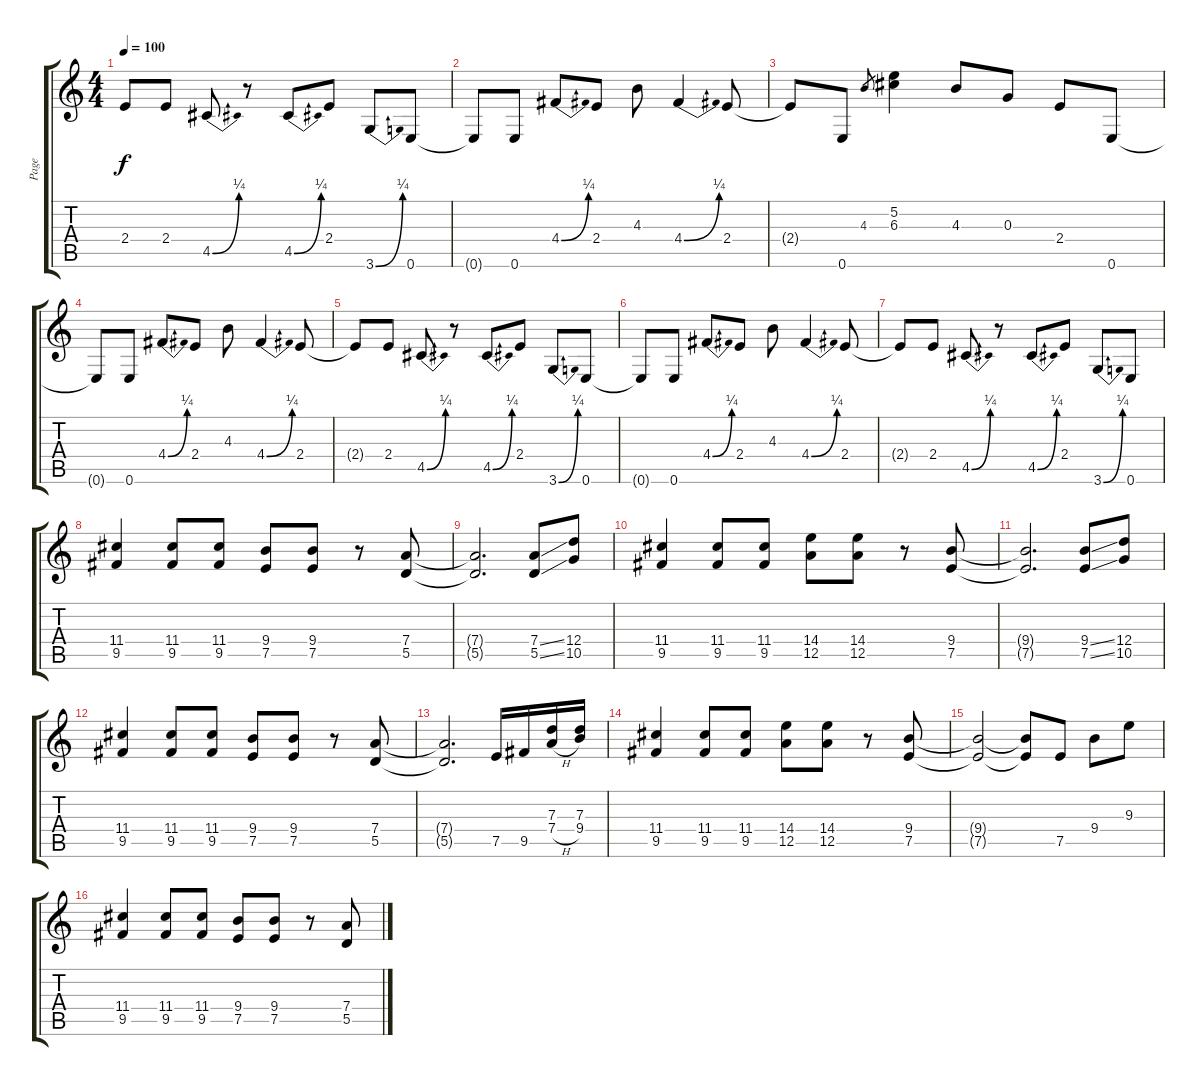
\track ("Page" "Page") {instrument distortionguitar}
\staff {score tabs}
\tuning (E4 B3 G3 D3 A2 E2) {hide}
\ts (4 4)
\tempo 100
\clef g2
\ks c
2.4{t}.8{dy f} 2.4.8 4.5{be (bend 0 0 60 1)}.8 r.8 4.5{be (bend 0 0 60 1)}.8 2.4.8 3.6{be (bend 0 0 60 1)}.8 0.6.8 |
0.6{t}.8 0.6.8 4.4{be (bend 0 0 60 1)}.8 2.4.8 4.3.8 4.4{be (bend 0 0 60 1)}.4 2.4.8 |
2.4{t}.8 0.6.8 4.3.8{gr} (5.2 6.3).4 4.3.8 0.3.8 2.4.8 0.6.8 |
0.6{t}.8 0.6.8 4.4{be (bend 0 0 60 1)}.8 2.4.8 4.3.8 4.4{be (bend 0 0 60 1)}.4 2.4.8 |
2.4{t}.8 2.4.8 4.5{be (bend 0 0 60 1)}.8 r.8 4.5{be (bend 0 0 60 1)}.8 2.4.8 3.6{be (bend 0 0 60 1)}.8 0.6.8 |
0.6{t}.8 0.6.8 4.4{be (bend 0 0 60 1)}.8 2.4.8 4.3.8 4.4{be (bend 0 0 60 1)}.4 2.4.8 |
2.4{t}.8 2.4.8 4.5{be (bend 0 0 60 1)}.8 r.8 4.5{be (bend 0 0 60 1)}.8 2.4.8 3.6{be (bend 0 0 60 1)}.8 0.6.8 |
(11.4 9.5).4 (11.4 9.5).8 (11.4 9.5).8 (9.4 7.5).8 (9.4 7.5).8 r.8 (7.4 5.5).8 |
(7.4{t} 5.5{t}).2{d} (7.4{ss} 5.5{ss}).8 (12.4 10.5).8 |
(11.4 9.5).4 (11.4 9.5).8 (11.4 9.5).8 (14.4 12.5).8 (14.4 12.5).8 r.8 (9.4 7.5).8 |
(9.4{t} 7.5{t}).2{d} (9.4{ss} 7.5{ss}).8 (12.4 10.5).8 |
(11.4 9.5).4 (11.4 9.5).8 (11.4 9.5).8 (9.4 7.5).8 (9.4 7.5).8 r.8 (7.4 5.5).8 |
(7.4{t} 5.5{t}).2{d} 7.5.16 9.5.16 (7.3 7.4{h}).16 (7.3 9.4).16 |
(11.4 9.5).4 (11.4 9.5).8 (11.4 9.5).8 (14.4 12.5).8 (14.4 12.5).8 r.8 (9.4 7.5).8 |
(9.4{t} 7.5{t}).2 (9.4{t} 7.5{t}).8 7.5.8 9.4.8 9.3.8 |
(11.4 9.5).4 (11.4 9.5).8 (11.4 9.5).8 (9.4 7.5).8 (9.4 7.5).8 r.8 (7.4 5.5).8
